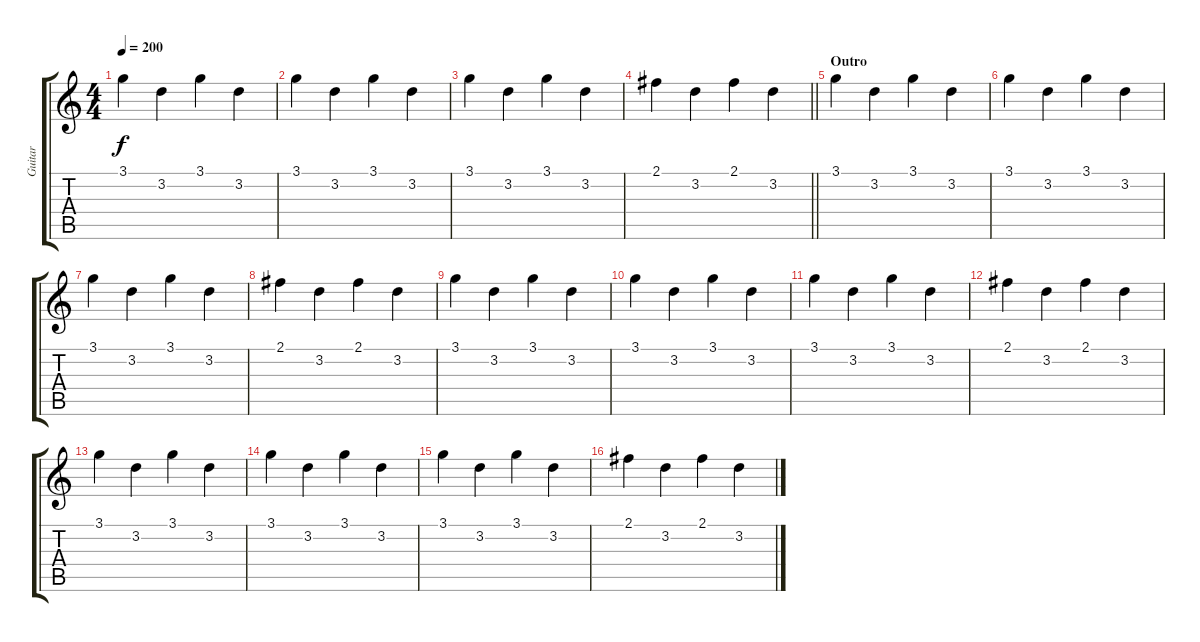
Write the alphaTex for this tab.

\track ("Guitar" "Guitar") {instrument distortionguitar}
\staff {score tabs}
\tuning (E4 B3 G3 D3 A2 E2) {hide}
\ts (4 4)
\tempo 200
\clef g2
\ks c
3.1.4{dy f} 3.2.4 3.1.4 3.2.4 |
3.1.4 3.2.4 3.1.4 3.2.4 |
3.1.4 3.2.4 3.1.4 3.2.4 |
\barLineRight lightlight
2.1.4 3.2.4 2.1.4 3.2.4 |
\section ("" "Outro")
3.1.4 3.2.4 3.1.4 3.2.4 |
3.1.4 3.2.4 3.1.4 3.2.4 |
3.1.4 3.2.4 3.1.4 3.2.4 |
2.1.4 3.2.4 2.1.4 3.2.4 |
3.1.4 3.2.4 3.1.4 3.2.4 |
3.1.4 3.2.4 3.1.4 3.2.4 |
3.1.4 3.2.4 3.1.4 3.2.4 |
2.1.4 3.2.4 2.1.4 3.2.4 |
3.1.4 3.2.4 3.1.4 3.2.4 |
3.1.4 3.2.4 3.1.4 3.2.4 |
3.1.4 3.2.4 3.1.4 3.2.4 |
2.1.4 3.2.4 2.1.4 3.2.4
